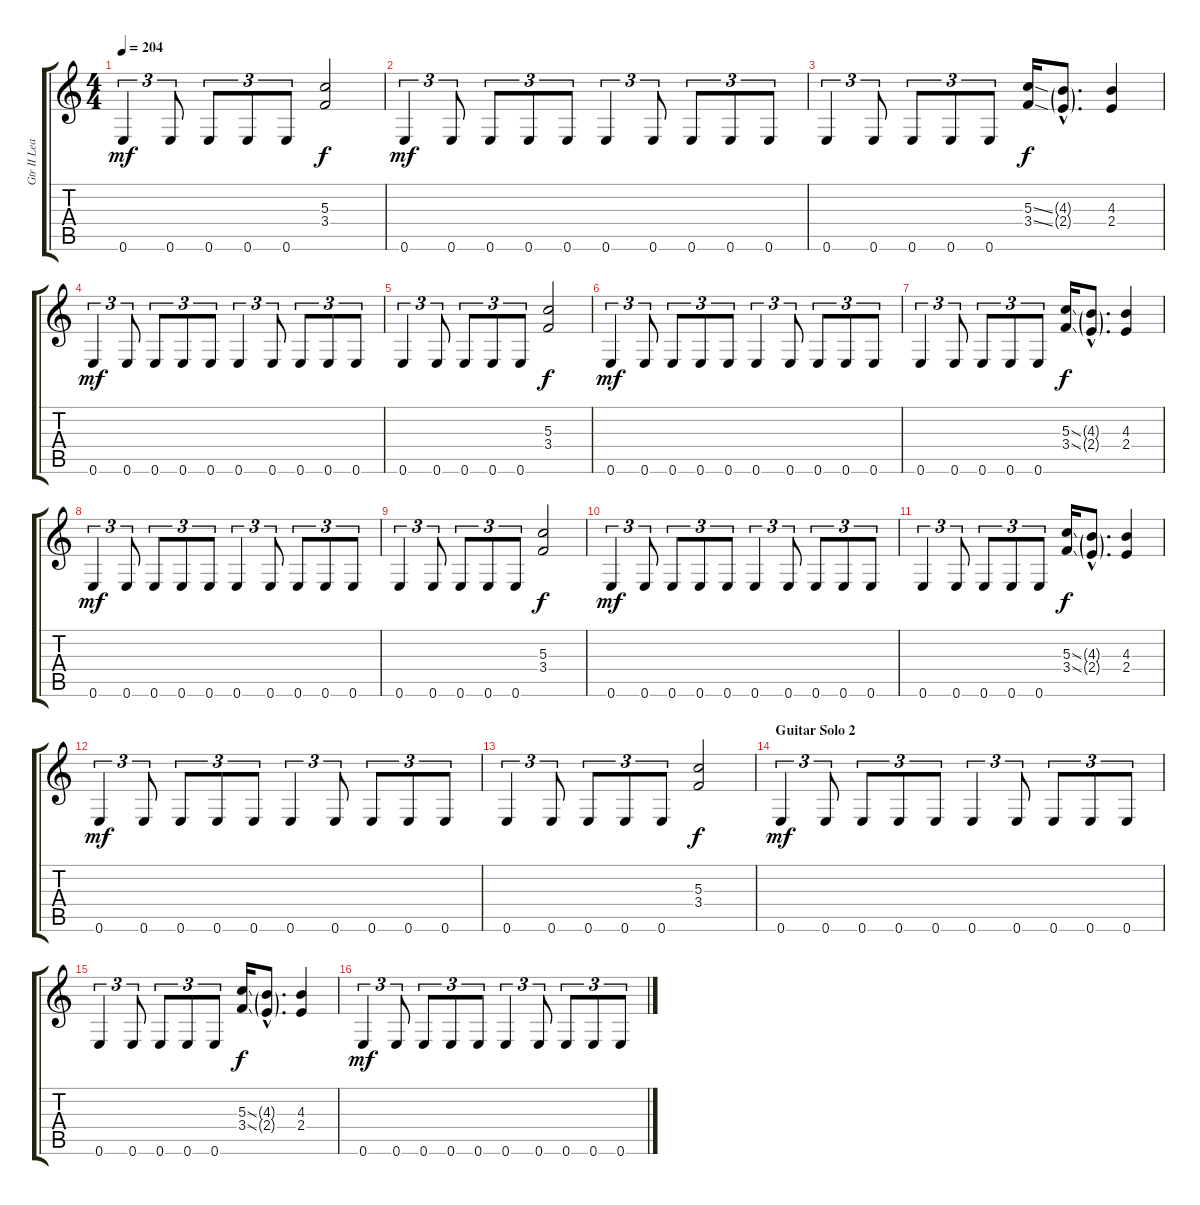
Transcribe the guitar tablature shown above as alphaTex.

\track ("Gtr II Lead" "Gtr II Lea") {instrument overdrivenguitar}
\staff {score tabs}
\tuning (E4 B3 G3 D3 A2 E2) {hide}
\ts (4 4)
\tempo 204
\clef g2
\ks c
0.6.4{tu (3 2) dy mf} 0.6.8{tu (3 2)} 0.6.8{tu (3 2)} 0.6.8{tu (3 2)} 0.6.8{tu (3 2)} (5.3 3.4).2{dy f} |
0.6.4{tu (3 2) dy mf} 0.6.8{tu (3 2)} 0.6.8{tu (3 2)} 0.6.8{tu (3 2)} 0.6.8{tu (3 2)} 0.6.4{tu (3 2)} 0.6.8{tu (3 2)} 0.6.8{tu (3 2)} 0.6.8{tu (3 2)} 0.6.8{tu (3 2)} |
0.6.4{tu (3 2)} 0.6.8{tu (3 2)} 0.6.8{tu (3 2)} 0.6.8{tu (3 2)} 0.6.8{tu (3 2)} (5.3{ss} 3.4{ss}).16{dy f} (4.3{g hac} 2.4{g hac}).8{d} (4.3 2.4).4 |
0.6.4{tu (3 2) dy mf} 0.6.8{tu (3 2)} 0.6.8{tu (3 2)} 0.6.8{tu (3 2)} 0.6.8{tu (3 2)} 0.6.4{tu (3 2)} 0.6.8{tu (3 2)} 0.6.8{tu (3 2)} 0.6.8{tu (3 2)} 0.6.8{tu (3 2)} |
0.6.4{tu (3 2)} 0.6.8{tu (3 2)} 0.6.8{tu (3 2)} 0.6.8{tu (3 2)} 0.6.8{tu (3 2)} (5.3 3.4).2{dy f} |
0.6.4{tu (3 2) dy mf} 0.6.8{tu (3 2)} 0.6.8{tu (3 2)} 0.6.8{tu (3 2)} 0.6.8{tu (3 2)} 0.6.4{tu (3 2)} 0.6.8{tu (3 2)} 0.6.8{tu (3 2)} 0.6.8{tu (3 2)} 0.6.8{tu (3 2)} |
0.6.4{tu (3 2)} 0.6.8{tu (3 2)} 0.6.8{tu (3 2)} 0.6.8{tu (3 2)} 0.6.8{tu (3 2)} (5.3{ss} 3.4{ss}).16{dy f} (4.3{g hac} 2.4{g hac}).8{d} (4.3 2.4).4 |
0.6.4{tu (3 2) dy mf} 0.6.8{tu (3 2)} 0.6.8{tu (3 2)} 0.6.8{tu (3 2)} 0.6.8{tu (3 2)} 0.6.4{tu (3 2)} 0.6.8{tu (3 2)} 0.6.8{tu (3 2)} 0.6.8{tu (3 2)} 0.6.8{tu (3 2)} |
0.6.4{tu (3 2)} 0.6.8{tu (3 2)} 0.6.8{tu (3 2)} 0.6.8{tu (3 2)} 0.6.8{tu (3 2)} (5.3 3.4).2{dy f} |
0.6.4{tu (3 2) dy mf} 0.6.8{tu (3 2)} 0.6.8{tu (3 2)} 0.6.8{tu (3 2)} 0.6.8{tu (3 2)} 0.6.4{tu (3 2)} 0.6.8{tu (3 2)} 0.6.8{tu (3 2)} 0.6.8{tu (3 2)} 0.6.8{tu (3 2)} |
0.6.4{tu (3 2)} 0.6.8{tu (3 2)} 0.6.8{tu (3 2)} 0.6.8{tu (3 2)} 0.6.8{tu (3 2)} (5.3{ss} 3.4{ss}).16{dy f} (4.3{g hac} 2.4{g hac}).8{d} (4.3 2.4).4 |
0.6.4{tu (3 2) dy mf} 0.6.8{tu (3 2)} 0.6.8{tu (3 2)} 0.6.8{tu (3 2)} 0.6.8{tu (3 2)} 0.6.4{tu (3 2)} 0.6.8{tu (3 2)} 0.6.8{tu (3 2)} 0.6.8{tu (3 2)} 0.6.8{tu (3 2)} |
0.6.4{tu (3 2)} 0.6.8{tu (3 2)} 0.6.8{tu (3 2)} 0.6.8{tu (3 2)} 0.6.8{tu (3 2)} (5.3 3.4).2{dy f} |
\section ("" "Guitar Solo 2")
0.6.4{tu (3 2) dy mf} 0.6.8{tu (3 2)} 0.6.8{tu (3 2)} 0.6.8{tu (3 2)} 0.6.8{tu (3 2)} 0.6.4{tu (3 2)} 0.6.8{tu (3 2)} 0.6.8{tu (3 2)} 0.6.8{tu (3 2)} 0.6.8{tu (3 2)} |
0.6.4{tu (3 2)} 0.6.8{tu (3 2)} 0.6.8{tu (3 2)} 0.6.8{tu (3 2)} 0.6.8{tu (3 2)} (5.3{ss} 3.4{ss}).16{dy f} (4.3{g hac} 2.4{g hac}).8{d} (4.3 2.4).4 |
0.6.4{tu (3 2) dy mf} 0.6.8{tu (3 2)} 0.6.8{tu (3 2)} 0.6.8{tu (3 2)} 0.6.8{tu (3 2)} 0.6.4{tu (3 2)} 0.6.8{tu (3 2)} 0.6.8{tu (3 2)} 0.6.8{tu (3 2)} 0.6.8{tu (3 2)}
